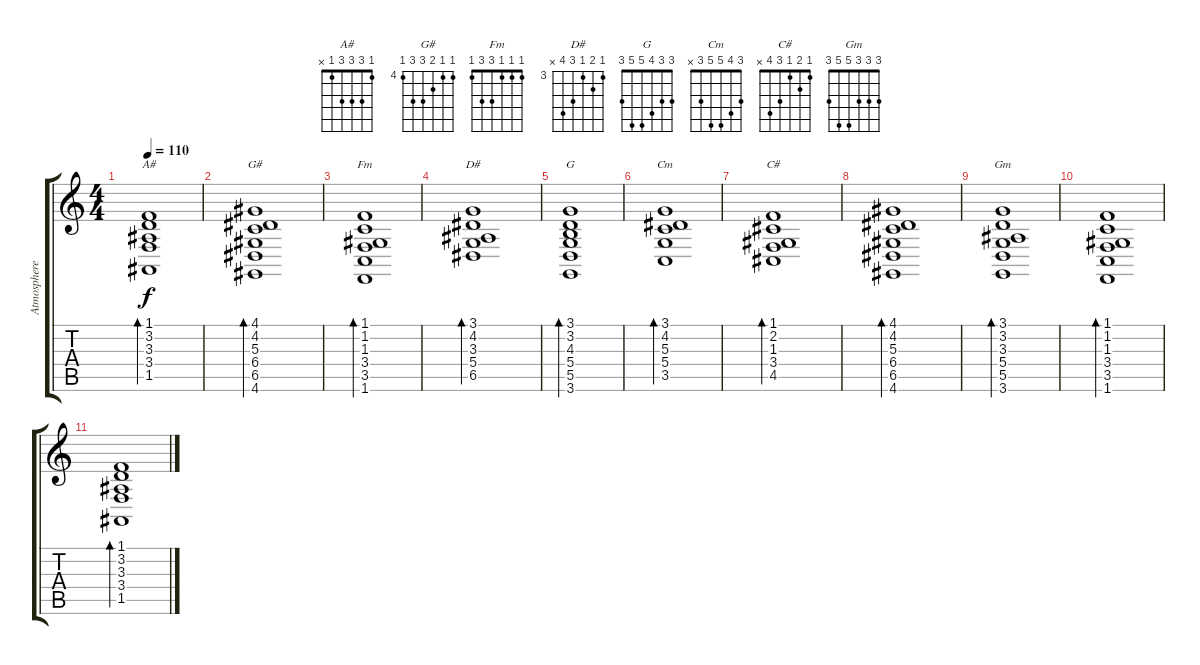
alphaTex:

\track ("Atmosphere" "Atmosphere") {instrument fx4atmosphere}
\staff {score tabs}
\tuning (E4 B3 G3 D3 A2 E2) {hide}
\chord ("A#" 1 3 3 3 1 x)
\chord ("G#" 4 4 5 6 6 4) {firstfret 4}
\chord ("Fm" 1 1 1 3 3 1)
\chord ("D#" 3 4 3 5 6 x) {firstfret 3}
\chord ("G" 3 3 4 5 5 3)
\chord ("Cm" 3 4 5 5 3 x)
\chord ("C#" 1 2 1 3 4 x)
\chord ("Gm" 3 3 3 5 5 3)
\ts (4 4)
\tempo 110
\clef g2
\ks c
(1.1 3.2 3.3 3.4 1.5).1{bd 120 ch "A#" dy f} |
(4.1 4.2 5.3 6.4 6.5 4.6).1{bd 120 ch "G#"} |
(1.1 1.2 1.3 3.4 3.5 1.6).1{bd 120 ch "Fm"} |
(3.1 4.2 3.3 5.4 6.5).1{bd 120 ch "D#"} |
(3.1 3.2 4.3 5.4 5.5 3.6).1{bd 120 ch "G"} |
(3.1 4.2 5.3 5.4 3.5).1{bd 120 ch "Cm"} |
(1.1 2.2 1.3 3.4 4.5).1{bd 120 ch "C#"} |
(4.1 4.2 5.3 6.4 6.5 4.6).1{bd 120} |
(3.1 3.2 3.3 5.4 5.5 3.6).1{bd 120 ch "Gm"} |
(1.1 1.2 1.3 3.4 3.5 1.6).1{bd 120} |
(1.1 3.2 3.3 3.4 1.5).1{bd 120}
